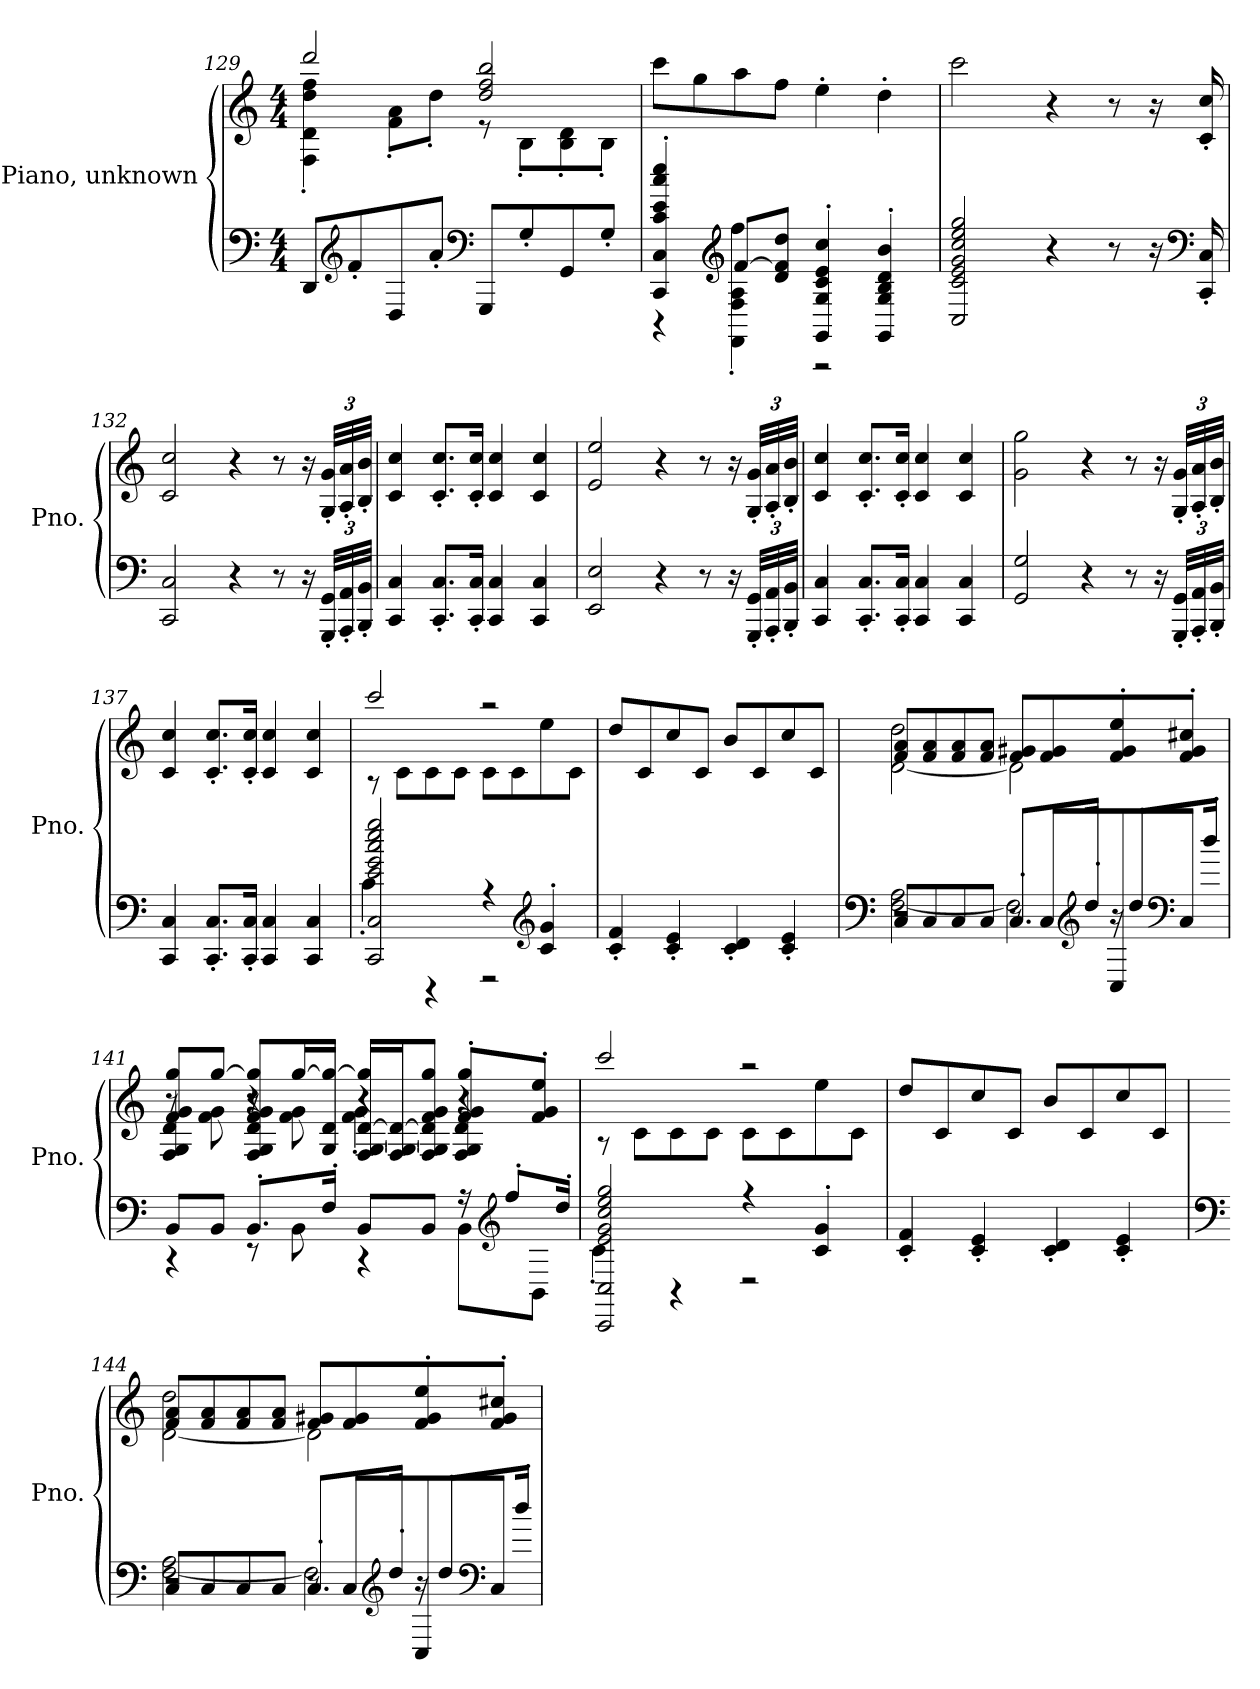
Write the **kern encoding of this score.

**kern	**kern
*part1	*part1
*staff2	*staff1
*I"Piano, unknown	*
*I'Pno.	*
*clefF4	*clefG2
*k[]	*k[]
*M4/4	*M4/4
=129	=129
*	*^
8DD/L	2ddd/	4F\' 4d\' 4dd\' 4ff\'
*clefG2	*	*
8f'/	.	.
8D/	.	8f\' 8a\'L
8a'/J	.	8dd'\J
*clefF4	*	*
8GGG/L	2dd/ 2ff/ 2bb/	8r
8G'/	.	8B'\L
8GG/	.	8B\' 8d\'
8G'/J	.	8B'\J
*	*v	*v
!!LO:LB:g=z
=130	=130
*^	*
4CC/' 4C/' 4c/' 4e/' 4cc/' 4ee/'	4r	8ccc\L
.	.	8gg\
*clefG2	*	*
[8f/L	4FF\' 4F\' 4A\' 4ff\'	8aa\
8d/ 8f/] 8dd/J	.	8ff\J
4GG/' 4G/' 4c/' 4e/' 4cc/'	2r	4ee'\
4GG/' 4G/' 4B/' 4d/' 4b/'	.	4dd'\
*v	*v	*
=131	=131
2C/ 2c/ 2e/ 2g/ 2cc/ 2ee/ 2gg/	2ccc\
4r	4r
8r	8r
16r	16r
*clefF4	*
16CC/' 16C/'	16c/' 16cc/'
=132	=132
2CC/ 2C/	2c/ 2cc/
4r	4r
8r	8r
16r	16r
*Xbrackettup	*Xbrackettup
48GGG/' 48GG/'LLL	48G/' 48g/'LLL
48AAA/' 48AA/'	48A/' 48a/'
48BBB/' 48BB/'JJJ	48B/' 48b/'JJJ
=133	=133
4CC/ 4C/	4c/ 4cc/
8.CC/' 8.C/'L	8.c/' 8.cc/'L
16CC/' 16C/'Jk	16c/' 16cc/'Jk
4CC/ 4C/	4c/ 4cc/
4CC/ 4C/	4c/ 4cc/
=134	=134
2EE/ 2E/	2e/ 2ee/
4r	4r
8r	8r
16r	16r
48GGG/' 48GG/'LLL	48G/' 48g/'LLL
48AAA/' 48AA/'	48A/' 48a/'
48BBB/' 48BB/'JJJ	48B/' 48b/'JJJ
!!LO:LB:g=z
=135	=135
4CC/ 4C/	4c/ 4cc/
8.CC/' 8.C/'L	8.c/' 8.cc/'L
16CC/' 16C/'Jk	16c/' 16cc/'Jk
4CC/ 4C/	4c/ 4cc/
4CC/ 4C/	4c/ 4cc/
=136	=136
2GG/ 2G/	2g\ 2gg\
4r	4r
8r	8r
16r	16r
48GGG/' 48GG/'LLL	48G/' 48g/'LLL
48AAA/' 48AA/'	48A/' 48a/'
48BBB/' 48BB/'JJJ	48B/' 48b/'JJJ
=137	=137
4CC/ 4C/	4c/ 4cc/
8.CC/' 8.C/'L	8.c/' 8.cc/'L
16CC/' 16C/'Jk	16c/' 16cc/'Jk
4CC/ 4C/	4c/ 4cc/
4CC/ 4C/	4c/ 4cc/
=138	=138
*^	*^
2CC/ 2C/ 2e/ 2g/ 2cc/ 2ee/ 2gg/	4c'\	2ccc/	8r
.	.	.	8c\L
.	4r	.	8c\
.	.	.	8c\J
4r	2r	2r	8c\L
.	.	.	8c\
*clefG2	*	*	*
4c/' 4g/'	.	.	8ee\
.	.	.	8c\J
*v	*v	*	*
*	*v	*v
=139	=139
4c/' 4f/'	8dd/L
.	8c/
4c/' 4e/'	8cc/
.	8c/J
4c/' 4d/'	8b/L
.	8c/
4c/' 4e/'	8cc/
.	8c/J
!!LO:LB:g=z
=140	=140
*clefF4	*
*^	*^
*	*^	*	*
8C/L	[2F\ 2A\	2r	8f/ 8a/L	[2d\ 2dd\
8C/	.	.	8f/ 8a/	.
8C/	.	.	8f/ 8a/	.
8C/J	.	.	8f/ 8a/J	.
8.C'/L	2F\]	8r	8f/ 8g#X/L	2d\]
.	.	8C/L	8f/ 8g#/	.
*clefG2	*	*	*	*
16dd'/Jk	.	.	.	.
16r	.	8C/	8f/' 8g#/' 8ee/'	.
8dd'/L	.	.	.	.
*clefF4	*	*	*	*
.	.	8C/J	8f/' 8g#/' 8cc#X/'J	.
16dd'/Jk	.	.	.	.
*	*v	*v	*	*
=141	=141	=141	=141
*	*	*	*^
8BB/L	4r	8f/ 8g/ 8gg/L	8r	4F/ 4G/ 4d/
8BB/J	.	[8gg/J	8f\ 8g\	.
8.BB'/L	8r	8F/ 8G/ 8d/ 8f/ 8g/ 8gg/]L	8r	4r
.	8BB\	[16gg/L	8f\ 8g\	.
16F'/Jk	.	16G/ 16d/ 16gg/_JJ	.	.
8BB/L	4r	[16F/ [16G/ [16d/ 16gg/]LL	4f\' 4g\'	4r
.	.	16F/_ 16G/_ 16d/_J	.	.
8BB/J	.	8F/] 8G/] 8d/] 8f/ 8g/ 8gg/J	.	.
16r	8BB\L	8f/' 8g/' 8gg/'L	4r	4F/ 4G/ 4d/
*clefG2	*	*	*	*
8ff'/L	.	.	.	.
.	8BB\J	8f/' 8g/' 8ee/'J	.	.
16dd'/Jk	.	.	.	.
*	*	*	*v	*v
!!LO:PB:g=z
=142	=142	=142	=142
2CC/ 2C/ 2e/ 2g/ 2cc/ 2ee/ 2gg/	4c'\	2ccc/	8r
.	.	.	8c\L
.	4r	.	8c\
.	.	.	8c\J
4r	2r	2r	8c\L
.	.	.	8c\
4c/' 4g/'	.	.	8ee\
.	.	.	8c\J
*v	*v	*	*
*	*v	*v
=143	=143
4c/' 4f/'	8dd/L
.	8c/
4c/' 4e/'	8cc/
.	8c/J
4c/' 4d/'	8b/L
.	8c/
4c/' 4e/'	8cc/
.	8c/J
=144	=144
*clefF4	*
*^	*^
*	*^	*	*
8C/L	[2F\ 2A\	2r	8f/ 8a/L	[2d\ 2dd\
8C/	.	.	8f/ 8a/	.
8C/	.	.	8f/ 8a/	.
8C/J	.	.	8f/ 8a/J	.
8.C'/L	2F\]	8r	8f/ 8g#X/L	2d\]
.	.	8C/L	8f/ 8g#/	.
*clefG2	*	*	*	*
16dd'/Jk	.	.	.	.
16r	.	8C/	8f/' 8g#/' 8ee/'	.
8dd'/L	.	.	.	.
*clefF4	*	*	*	*
.	.	8C/J	8f/' 8g#/' 8cc#X/'J	.
16dd'/Jk	.	.	.	.
*v	*v	*v	*	*
*	*v	*v
=	=
*-	*-
